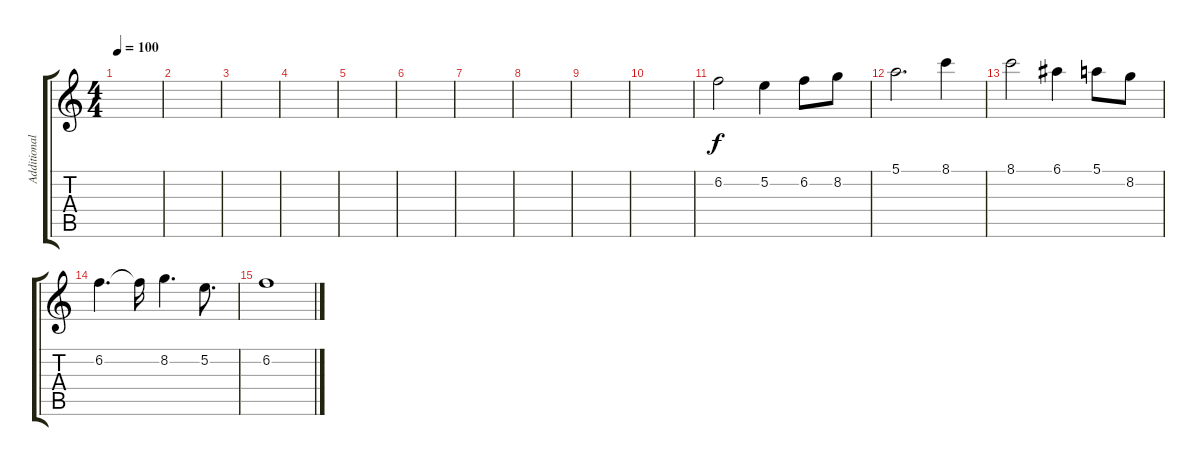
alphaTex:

\track ("Additional guitar" "Additional") {instrument distortionguitar}
\staff {score tabs}
\tuning (E4 B3 G3 D3 A2 D2) {hide}
\ts (4 4)
\tempo 100
\clef g2
\ks c
|
|
|
|
|
|
|
|
|
|
6.2.2 5.2.4 6.2.8 8.2.8 |
5.1.2{d} 8.1.4 |
8.1.2 6.1.4 5.1.8 8.2.8 |
6.2.4{d} 6.2{t}.16 8.2.4{d} 5.2.8{d} |
6.2.1
